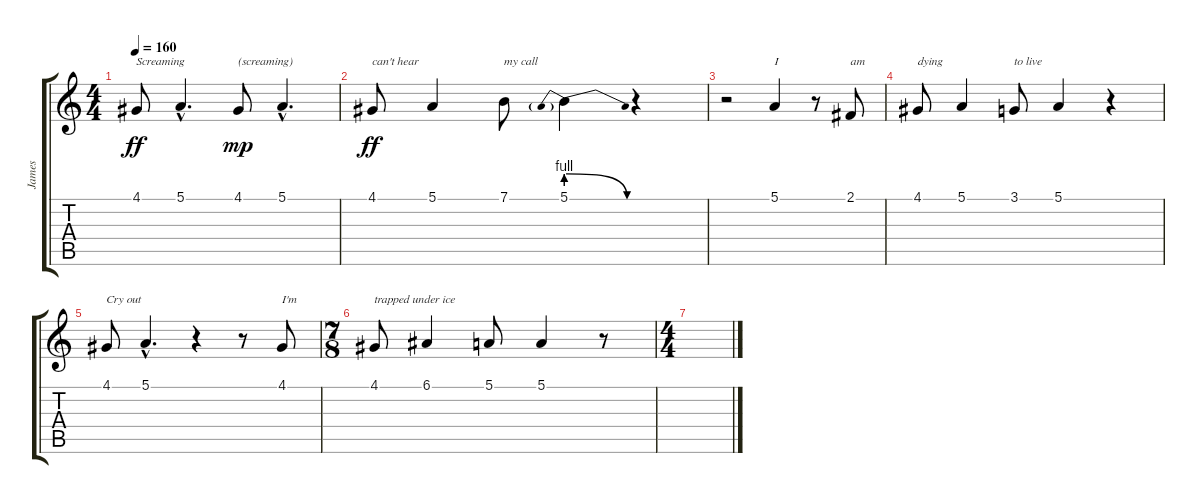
\track ("James" "James") {instrument lead6voice}
\staff {score tabs}
\tuning (E4 B3 G3 D3 A2 E2) {hide}
\ts (4 4)
\tempo 160
\clef g2
\ks c
4.1.8{txt "Screaming" dy ff} 5.1{hac}.4{d} 4.1.8{txt "(screaming)" dy mp} 5.1{hac}.4{d} |
4.1.8{txt "can't hear" dy ff} 5.1.4 7.1.8{txt "my call"} 5.1{be (prebendrelease 0 4 60 0)}.4 r.4 |
r.2 5.1.4{txt "I"} r.8 2.1.8{txt "am"} |
4.1.8{txt "dying"} 5.1.4 3.1.8{txt "to live"} 5.1.4 r.4 |
4.1.8{txt "Cry out"} 5.1{hac}.4{d} r.4 r.8 4.1.8{txt "I'm"} |
\ts (7 8)
4.1.8{txt "trapped under ice"} 6.1.4 5.1.8 5.1.4 r.8 |
\ts (4 4)
